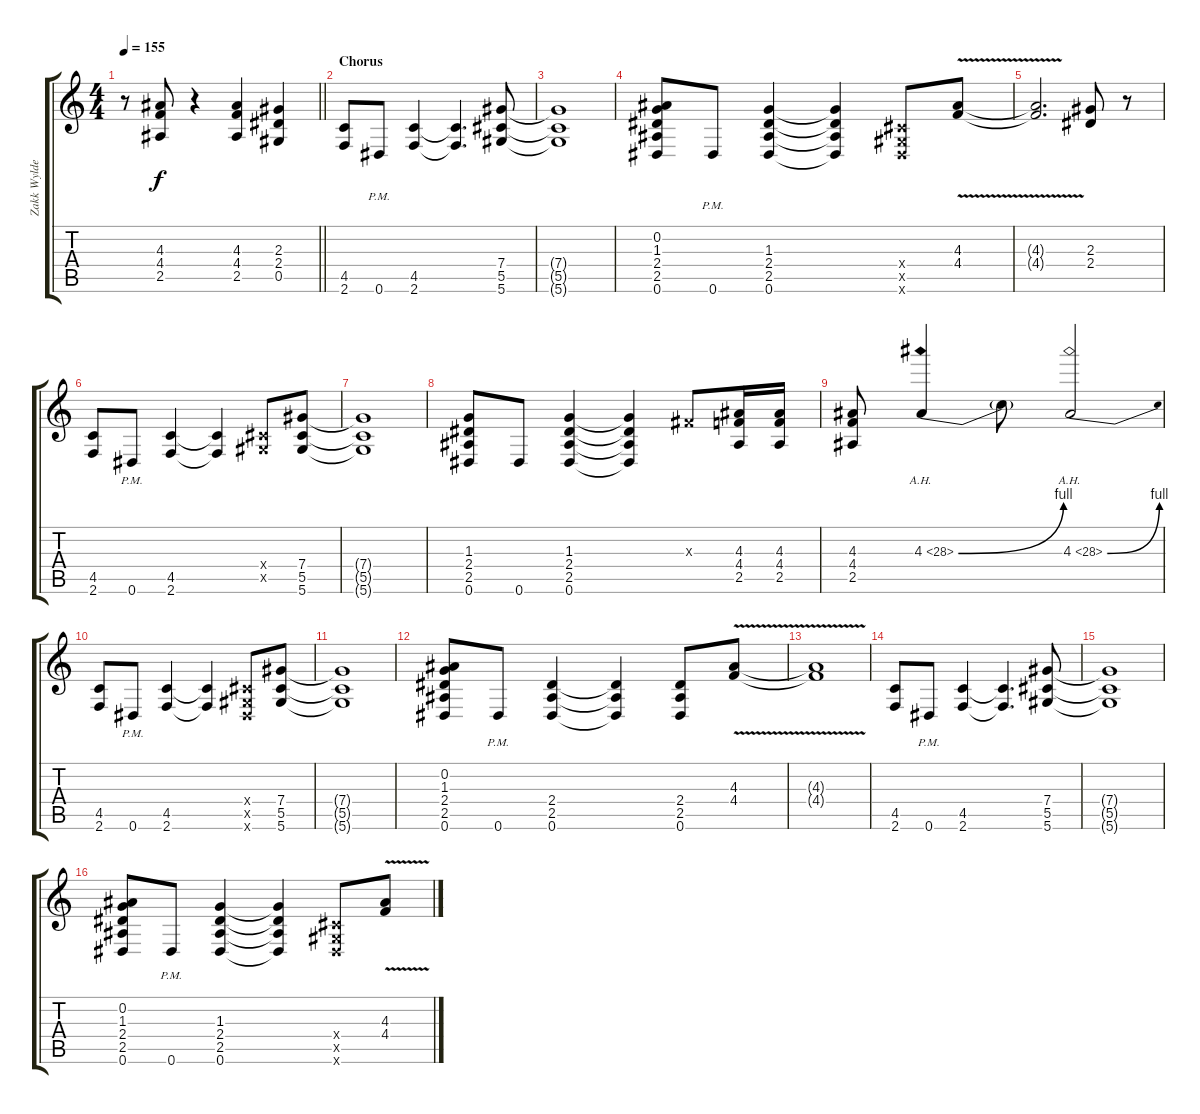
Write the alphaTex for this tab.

\track ("Zakk Wylde - Rhytm Guitar II" "Zakk Wylde") {instrument overdrivenguitar}
\staff {score tabs}
\tuning (Eb4 Bb3 Gb3 Db3 Ab2 Eb2) {hide}
\ts (4 4)
\tempo 155
\clef g2
\barLineRight lightlight
\ks c
r.8{dy f} (4.3 4.4 2.5).8 r.4 (4.3 4.4 2.5).4 (2.3 2.4 0.5).4 |
\section ("" "Chorus")
(4.5 2.6).8 0.6{pm}.8 (4.5 2.6).4 (4.5{t} 2.6{t}).4{d} (7.4 5.5 5.6).8 |
(7.4{t} 5.5{t} 5.6{t}).1 |
(0.2 1.3 2.4 2.5 0.6).8 0.6{pm}.8 (1.3 2.4 2.5 0.6).4 (1.3{t} 2.4{t} 2.5{t} 0.6{t}).4 (0.4{x} 0.5{x} 0.6{x}).8 (4.3{v} 4.4{v}).8 |
(4.3{t} 4.4{t}).2{d} (2.3 2.4).8 r.8 |
(4.5 2.6).8 0.6{pm}.8 (4.5 2.6).4 (4.5{t} 2.6{t}).4 (0.4{x} 0.5{x}).8 (7.4 5.5 5.6).8 |
(7.4{t} 5.5{t} 5.6{t}).1 |
(1.3 2.4 2.5 0.6).8 0.6.8 (1.3 2.4 2.5 0.6).4 (1.3{t} 2.4{t} 2.5{t} 0.6{t}).4 0.3{x}.8 (4.3 4.4 2.5).16 (4.3 4.4 2.5).16 |
(4.3 4.4 2.5).8 4.3{be (bend 0 0 60 4) ah 24}.4 4.3{t}.8 4.3{be (bend 0 0 60 4) ah 24}.2 |
(4.5 2.6).8 0.6{pm}.8 (4.5 2.6).4 (4.5{t} 2.6{t}).4 (0.4{x} 0.5{x} 0.6{x}).8 (7.4 5.5 5.6).8 |
(7.4{t} 5.5{t} 5.6{t}).1 |
(0.2 1.3 2.4 2.5 0.6).8 0.6{pm}.8 (2.4 2.5 0.6).4 (2.4{t} 2.5{t} 0.6{t}).4 (2.4 2.5 0.6).8 (4.3{v} 4.4{v}).8 |
(4.3{t} 4.4{t}).1 |
(4.5 2.6).8 0.6{pm}.8 (4.5 2.6).4 (4.5{t} 2.6{t}).4{d} (7.4 5.5 5.6).8 |
(7.4{t} 5.5{t} 5.6{t}).1 |
(0.2 1.3 2.4 2.5 0.6).8 0.6{pm}.8 (1.3 2.4 2.5 0.6).4 (1.3{t} 2.4{t} 2.5{t} 0.6{t}).4 (0.4{x} 0.5{x} 0.6{x}).8 (4.3{v} 4.4{v}).8
